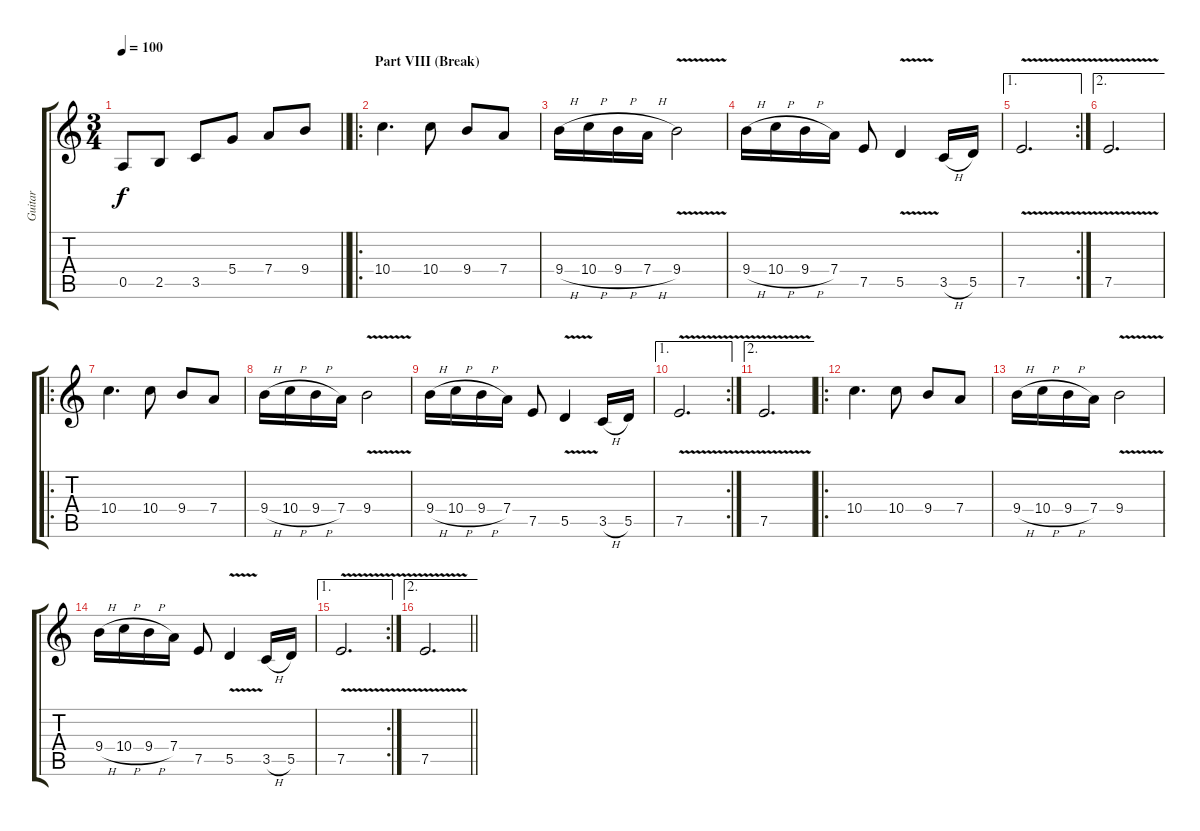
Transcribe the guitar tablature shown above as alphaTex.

\track ("Guitar" "Guitar") {instrument distortionguitar}
\staff {score tabs}
\tuning (E4 B3 G3 D3 A2 E2) {hide}
\ts (3 4)
\tempo 100
\clef g2
\barLineRight lightlight
\ks c
0.5.8{dy f} 2.5.8 3.5.8 5.4.8 7.4.8 9.4.8 |
\ro
\section ("" "Part VIII (Break)")
10.4.4{d} 10.4.8 9.4.8 7.4.8 |
9.4{h}.16 10.4{h}.16 9.4{h}.16 7.4{h}.16 9.4{v}.2 |
9.4{h}.16 10.4{h}.16 9.4{h}.16 7.4.16 7.5.8 5.5{v}.4 3.5{h}.16 5.5.16 |
\ae 1
\rc 2
7.5{v}.2{d} |
\ae 2
7.5{v}.2{d} |
\ro
10.4.4{d} 10.4.8 9.4.8 7.4.8 |
9.4{h}.16 10.4{h}.16 9.4{h}.16 7.4.16 9.4{v}.2 |
9.4{h}.16 10.4{h}.16 9.4{h}.16 7.4.16 7.5.8 5.5{v}.4 3.5{h}.16 5.5.16 |
\ae 1
\rc 2
7.5{v}.2{d} |
\ae 2
7.5{v}.2{d} |
\ro
10.4.4{d} 10.4.8 9.4.8 7.4.8 |
9.4{h}.16 10.4{h}.16 9.4{h}.16 7.4.16 9.4{v}.2 |
9.4{h}.16 10.4{h}.16 9.4{h}.16 7.4.16 7.5.8 5.5{v}.4 3.5{h}.16 5.5.16 |
\ae 1
\rc 2
7.5{v}.2{d} |
\ae 2
\barLineRight lightlight
7.5{v}.2{d}
